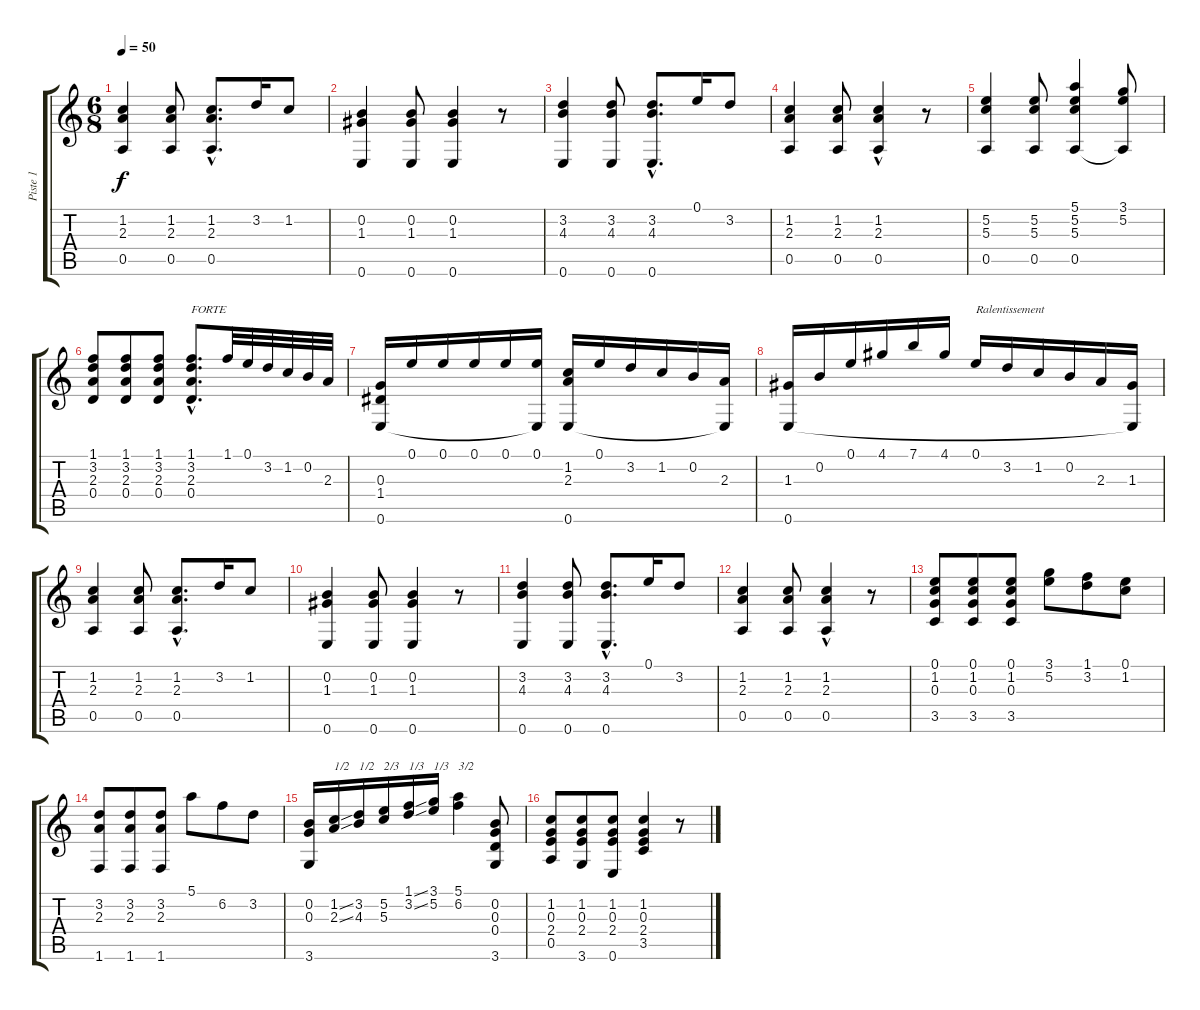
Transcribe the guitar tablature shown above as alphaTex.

\track ("Piste 1" "Piste 1") {instrument acousticguitarnylon}
\staff {score tabs}
\tuning (E4 B3 G3 D3 A2 E2) {hide}
\ts (6 8)
\tempo 50
\clef g2
\ks c
(1.2 2.3 0.5).4{dy f instrument acousticguitarnylon} (1.2 2.3 0.5).8 (1.2{hac} 2.3{hac} 0.5{hac}).8{d} 3.2.16 1.2.8 |
(0.2 1.3 0.6).4 (0.2 1.3 0.6).8 (0.2 1.3 0.6).4 r.8 |
(3.2 4.3 0.6).4 (3.2 4.3 0.6).8 (3.2{hac} 4.3{hac} 0.6{hac}).8{d} 0.1.16 3.2.8 |
(1.2 2.3 0.5).4 (1.2 2.3 0.5).8 (1.2 2.3 0.5{hac}).4 r.8 |
(5.2 5.3 0.5).4 (5.2 5.3 0.5).8 (5.1 5.2 5.3 0.5).4 (3.1 5.2 0.5{t}).8 |
(1.1 3.2 2.3 0.4).8 (1.1 3.2 2.3 0.4).8 (1.1 3.2 2.3 0.4).8 (1.1{hac} 3.2{hac} 2.3{hac} 0.4{hac}).8{d txt "FORTE"} 1.1.32 0.1.32 3.2.32 1.2.32 0.2.32 2.3.32 |
(0.3 1.4 0.6).16 0.1.16 0.1.16 0.1.16 0.1.16 (0.1 0.6{t}).16 (1.2 2.3 0.6).16 0.1.16 3.2.16 1.2.16 0.2.16 (2.3 0.6{t}).16 |
(1.3 0.6).16 0.2.16 0.1.16 4.1.16 7.1.16 4.1.16 0.1.16{txt "Ralentissement"} 3.2.16 1.2.16 0.2.16 2.3.16 (1.3 0.6{t}).16 |
(1.2 2.3 0.5).4 (1.2 2.3 0.5).8 (1.2{hac} 2.3{hac} 0.5{hac}).8{d} 3.2.16 1.2.8 |
(0.2 1.3 0.6).4 (0.2 1.3 0.6).8 (0.2 1.3 0.6).4 r.8 |
(3.2 4.3 0.6).4 (3.2 4.3 0.6).8 (3.2{hac} 4.3{hac} 0.6{hac}).8{d} 0.1.16 3.2.8 |
(1.2 2.3 0.5).4 (1.2 2.3 0.5).8 (1.2 2.3 0.5{hac}).4 r.8 |
(0.1 1.2 0.3 3.5).8 (0.1 1.2 0.3 3.5).8 (0.1 1.2 0.3 3.5).8 (3.1 5.2).8 (1.1 3.2).8 (0.1 1.2).8 |
(3.2 2.3 1.6).8 (3.2 2.3 1.6).8 (3.2 2.3 1.6).8 5.1.8 6.2.8 3.2.8 |
(0.2 0.3 3.6).16 (1.2{ss} 2.3{ss}).16{txt "1/2"} (3.2 4.3).16{txt "1/2"} (5.2 5.3).16{txt "2/3"} (1.1{ss} 3.2{ss}).16{txt "1/3"} (3.1 5.2).16{txt "1/3"} (5.1 6.2).4{txt "3/2"} (0.2 0.3 0.4 3.6).8 |
(1.2 0.3 2.4 0.5).8 (1.2 0.3 2.4 3.6).8 (1.2 0.3 2.4 0.6).8 (1.2 0.3 2.4 3.5).4 r.8
